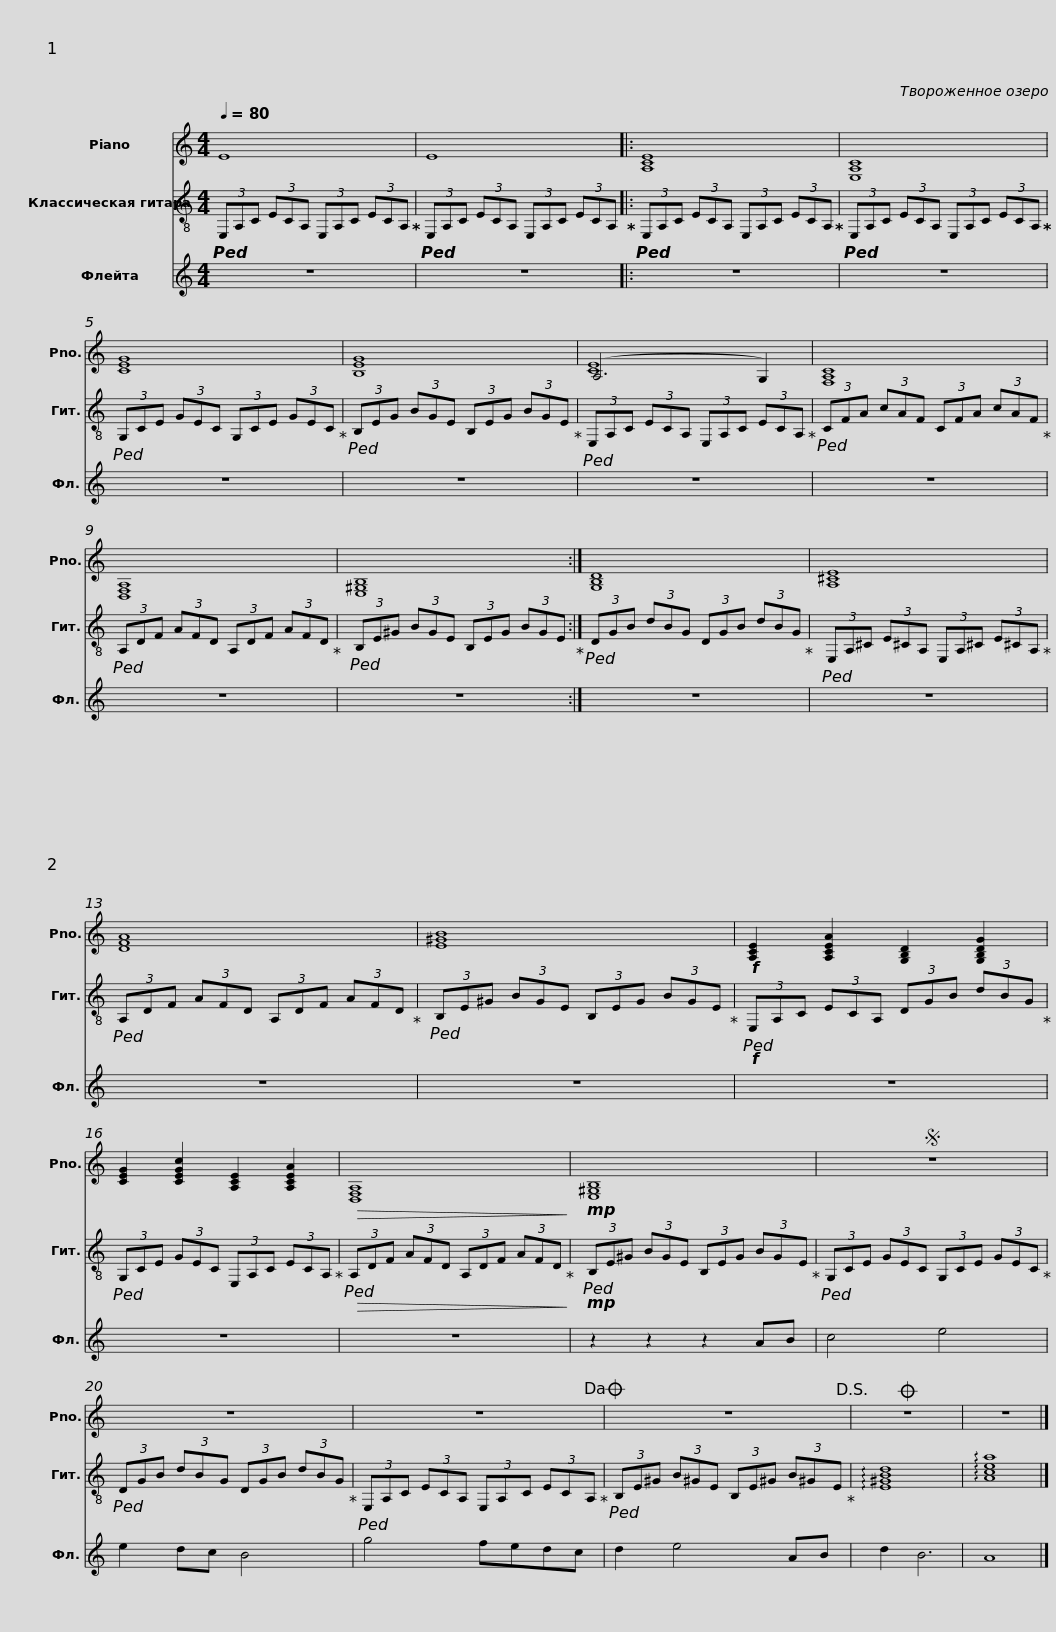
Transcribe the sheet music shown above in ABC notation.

X:1
%%score ( 1 2 ) 3 4
L:1/8
Q:1/4=80
M:4/4
I:linebreak $
K:C
V:1 treble
V:2 treble
V:3 treble-8
V:4 treble
V:1
 E8 | E8 |:$ [A,CE]8 | [E,A,C]8 | [CEG]8 |$ %5
 [B,EG]8 | (A,6 G,2) | [F,A,C]8 |$ [D,F,A,]8 | [E,^G,B,]8 :| %10
 [G,B,D]8 |$ [A,^CE]8 | [DFA]8 | [E^GB]8 |$!f! [A,CE]2 [A,CEA]2 [G,B,D]2 [G,B,DG]2 | %15
 [CEG]2 [CEGc]2 [A,CE]2 [A,CEA]2 |!>(! [D,F,A,]8!>)! |$!mp! [E,^G,B,]8 |S z8 | z8 |$ %20
 z8!dacoda! | z8!D.S.! |O z8 | z8 |] %24
V:2
 x8 | x8 |:$ x8 | x8 | x8 |$ %5
 x8 | [CE]8 | x8 |$ x8 | x8 :| %10
 x8 |$ x8 | x8 | x8 |$ x8 | %15
 x8 | x8 |$ x8 | x8 | x8 |$ %20
 x8 | x8 | x8 | x8 |] %24
V:3
!ped! (3E,A,C (3ECA, (3E,A,C (3ECA,!ped-up! |!ped! (3E,A,C (3ECA, (3E,A,C (3ECA,!ped-up! |:$!ped! (3E,A,C (3ECA, (3E,A,C (3ECA,!ped-up! |!ped! (3E,A,C (3ECA, (3E,A,C (3ECA,!ped-up! |!ped! (3G,CE (3GEC (3G,CE (3GEC!ped-up! |$ %5
!ped! (3B,EG (3BGE (3B,EG (3BGE!ped-up! |!ped! (3E,A,C (3ECA, (3E,A,C (3ECA,!ped-up! |!ped! (3CFA (3cAF (3CFA (3cAF!ped-up! |$!ped! (3A,DF (3AFD (3A,DF (3AFD!ped-up! |!ped! (3B,E^G (3BGE (3B,EG (3BGE!ped-up! :| %10
!ped! (3DGB (3dBG (3DGB (3dBG!ped-up! |$!ped! (3E,A,^C (3E^CA, (3E,A,^C (3E^CA,!ped-up! |!ped! (3A,DF (3AFD (3A,DF (3AFD!ped-up! |!ped! (3B,E^G (3BGE (3B,EG (3BGE!ped-up! |$!f!!ped! (3E,A,C (3ECA, (3DGB (3dBG!ped-up! | %15
!ped! (3G,CE (3GEC (3E,A,C (3ECA,!ped-up! |!ped!!>(! (3A,DF (3AFD (3A,DF (3AFD!ped-up!!>)! |$!mp!!ped! (3B,E^G (3BGE (3B,EG (3BGE!ped-up! |!ped! (3G,CE (3GEC (3G,CE (3GEC!ped-up! |!ped! (3DGB (3dBG (3DGB (3dBG!ped-up! |$ %20
!ped! (3E,A,C (3ECA, (3E,A,C (3ECA,!ped-up! |!ped! (3B,E^G (3B^GE (3B,E^G (3B^GE!ped-up! | !arpeggio![E^GBd]8 | !arpeggio![Acea]8 |] %24
V:4
 z8 | z8 |:$ z8 | z8 | z8 |$ %5
 z8 | z8 | z8 |$ z8 | z8 :| %10
 z8 |$ z8 | z8 | z8 |$ z8 | %15
 z8 | z8 |$ z2 z2 z2 AB | c4 e4 | e2 dc B4 |$ %20
 g4 fedc | d2 e4 AB | d2 B6 | A8 |] %24
